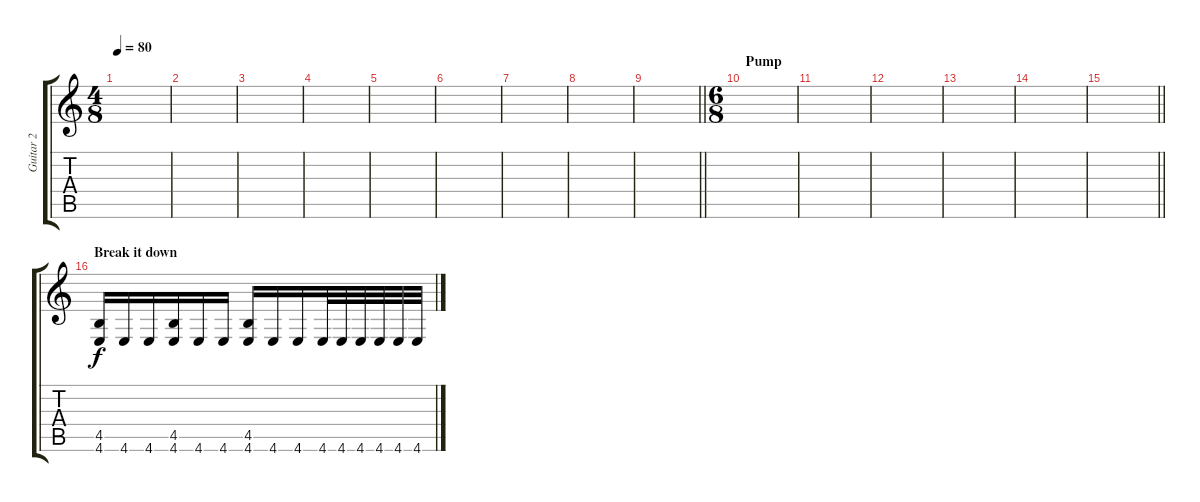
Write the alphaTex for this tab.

\track ("Guitar 2" "Guitar 2") {instrument distortionguitar}
\staff {score tabs}
\tuning (D4 A3 F3 C3 G2 C2) {hide}
\ts (4 8)
\tempo 80
\clef g2
\ks c
|
|
|
|
|
|
|
|
\barLineRight lightlight
|
\ts (6 8)
\section ("" "Pump")
|
|
|
|
|
\barLineRight lightlight
|
\section ("" "Break it down")
(4.5 4.6).16 4.6.16 4.6.16 (4.5 4.6).16 4.6.16 4.6.16 (4.5 4.6).16 4.6.16 4.6.16 4.6.32 4.6.32 4.6.32 4.6.32 4.6.32 4.6.32
